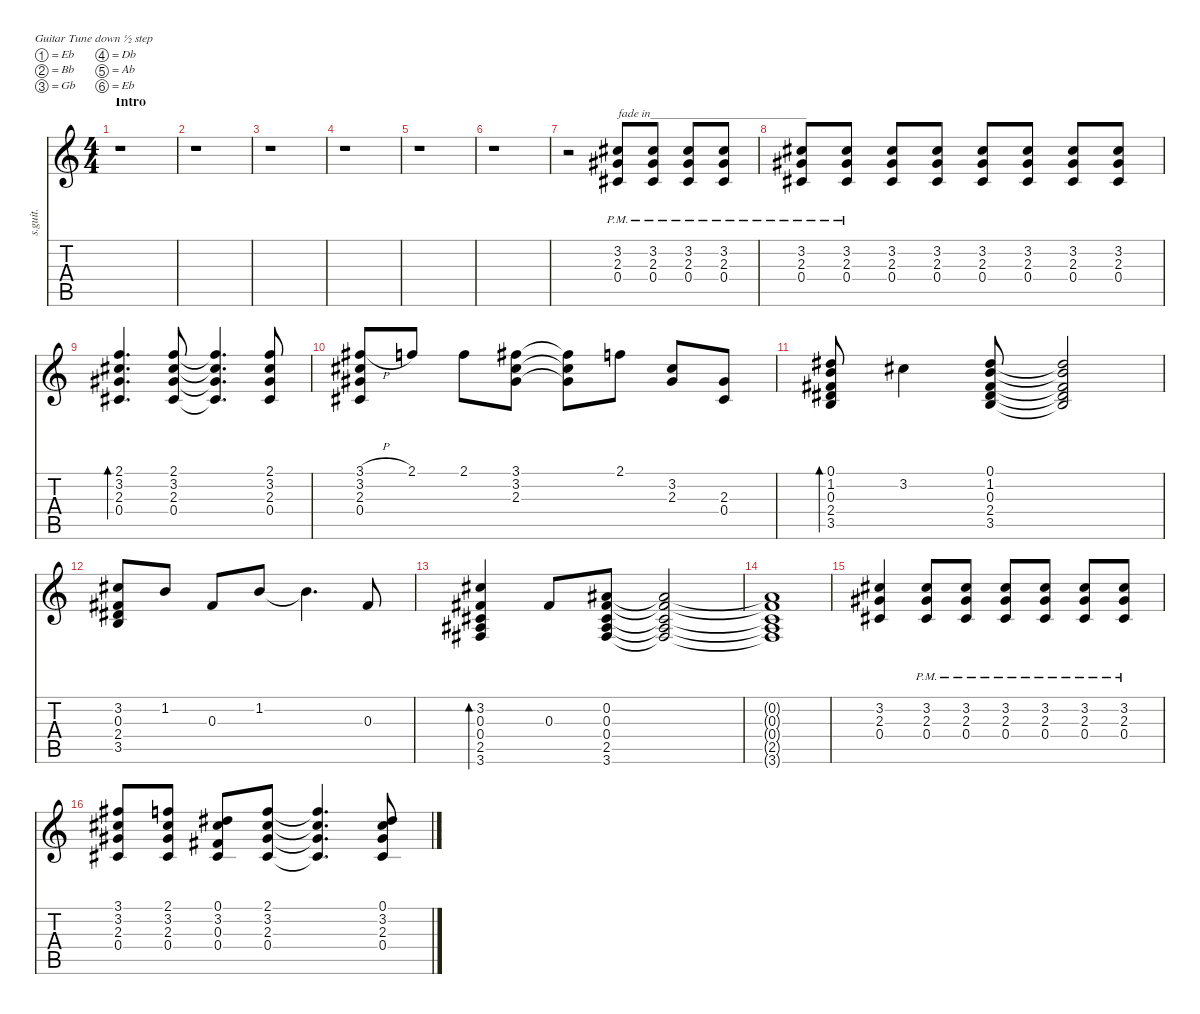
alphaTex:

\defaultSystemsLayout 4
\hideDynamics
\bracketExtendMode nobrackets
\track ("Izzy Stradlin - Rhythm" "s.guit.") {instrument distortionguitar}
\staff {score tabs}
\tuning (Eb4 Bb3 Gb3 Db3 Ab2 Eb2)
\ts (4 4)
\beaming (8 2 2 2 2)
\section ("" "Intro")
\tempo (125 hide)
\clef g2
\ks c
r.1{dy p instrument distortionguitar} |
r.1 |
r.1 |
r.1 |
r.1 |
r.1 |
r.2 (3.2{pm acc #} 2.3{pm acc #} 0.4{pm acc #}).8{txt "fade in__________________________" lyrics (0 "") lyrics (1 "") lyrics (2 "") lyrics (3 "") lyrics (4 "")} (3.2{pm acc #} 2.3{pm acc #} 0.4{pm acc #}).8{lyrics (0 "") lyrics (1 "") lyrics (2 "") lyrics (3 "") lyrics (4 "")} (3.2{pm acc #} 2.3{pm acc #} 0.4{pm acc #}).8{lyrics (0 "") lyrics (1 "") lyrics (2 "") lyrics (3 "") lyrics (4 "") dy mp} (3.2{pm acc #} 2.3{pm acc #} 0.4{pm acc #}).8{lyrics (0 "") lyrics (1 "") lyrics (2 "") lyrics (3 "") lyrics (4 "")} |
(3.2{pm acc #} 2.3{pm acc #} 0.4{pm acc #}).8{lyrics (0 "") lyrics (1 "") lyrics (2 "") lyrics (3 "") lyrics (4 "") dy mf} (3.2{pm acc #} 2.3{pm acc #} 0.4{pm acc #}).8{lyrics (0 "") lyrics (1 "") lyrics (2 "") lyrics (3 "") lyrics (4 "")} (3.2{acc #} 2.3{acc #} 0.4{acc #}).8{lyrics (0 "") lyrics (1 "") lyrics (2 "") lyrics (3 "") lyrics (4 "")} (3.2{acc #} 2.3{acc #} 0.4{acc #}).8{lyrics (0 "") lyrics (1 "") lyrics (2 "") lyrics (3 "") lyrics (4 "")} (3.2{acc #} 2.3{acc #} 0.4{acc #}).8{lyrics (0 "") lyrics (1 "") lyrics (2 "") lyrics (3 "") lyrics (4 "") dy f} (3.2{acc #} 2.3{acc #} 0.4{acc #}).8{lyrics (0 "") lyrics (1 "") lyrics (2 "") lyrics (3 "") lyrics (4 "")} (3.2{acc #} 2.3{acc #} 0.4{acc #}).8{lyrics (0 "") lyrics (1 "") lyrics (2 "") lyrics (3 "") lyrics (4 "")} (3.2{acc #} 2.3{acc #} 0.4{acc #}).8{lyrics (0 "") lyrics (1 "") lyrics (2 "") lyrics (3 "") lyrics (4 "")} |
(2.1 3.2{acc #} 2.3{acc #} 0.4{acc #}).4{d bd 30 lyrics (0 "") lyrics (1 "") lyrics (2 "") lyrics (3 "") lyrics (4 "")} (2.1 3.2{acc #} 2.3{acc #} 0.4{acc #}).8{lyrics (0 "") lyrics (1 "") lyrics (2 "") lyrics (3 "") lyrics (4 "")} (2.1{t} 3.2{t acc #} 2.3{t acc #} 0.4{t acc #}).4{d lyrics (0 "") lyrics (1 "") lyrics (2 "") lyrics (3 "") lyrics (4 "")} (2.1 3.2{acc #} 2.3{acc #} 0.4{acc #}).8{lyrics (0 "") lyrics (1 "") lyrics (2 "") lyrics (3 "") lyrics (4 "")} |
(3.1{h acc #} 3.2{acc #} 2.3{acc #} 0.4{acc #}).8{lyrics (0 "") lyrics (1 "") lyrics (2 "") lyrics (3 "") lyrics (4 "")} 2.1.8{lyrics (0 "") lyrics (1 "") lyrics (2 "") lyrics (3 "") lyrics (4 "")} 2.1.8{lyrics (0 "") lyrics (1 "") lyrics (2 "") lyrics (3 "") lyrics (4 "")} (3.1{acc #} 3.2{acc #} 2.3{acc #}).8{lyrics (0 "") lyrics (1 "") lyrics (2 "") lyrics (3 "") lyrics (4 "")} (3.1{t acc #} 3.2{t acc #} 2.3{t acc #}).8{lyrics (0 "") lyrics (1 "") lyrics (2 "") lyrics (3 "") lyrics (4 "")} 2.1.8{lyrics (0 "") lyrics (1 "") lyrics (2 "") lyrics (3 "") lyrics (4 "")} (3.2{acc #} 2.3{acc #}).8{lyrics (0 "") lyrics (1 "") lyrics (2 "") lyrics (3 "") lyrics (4 "")} (2.3{acc #} 0.4{acc #}).8{lyrics (0 "") lyrics (1 "") lyrics (2 "") lyrics (3 "") lyrics (4 "")} |
(0.1{acc #} 1.2 0.3{acc #} 2.4{acc #} 3.5).8{bd 30 lyrics (0 "") lyrics (1 "") lyrics (2 "") lyrics (3 "") lyrics (4 "")} 3.2{acc #}.4{lyrics (0 "") lyrics (1 "") lyrics (2 "") lyrics (3 "") lyrics (4 "")} (0.1{acc #} 1.2 0.3{acc #} 2.4{acc #} 3.5).8{lyrics (0 "") lyrics (1 "") lyrics (2 "") lyrics (3 "") lyrics (4 "")} (0.1{t acc #} 1.2{t} 0.3{t acc #} 2.4{t acc #} 3.5{t}).2{lyrics (0 "") lyrics (1 "") lyrics (2 "") lyrics (3 "") lyrics (4 "")} |
(3.2{acc #} 0.3{acc #} 2.4{acc #} 3.5).8{lyrics (0 "") lyrics (1 "") lyrics (2 "") lyrics (3 "") lyrics (4 "")} 1.2.8{lyrics (0 "") lyrics (1 "") lyrics (2 "") lyrics (3 "") lyrics (4 "")} 0.3{acc #}.8{lyrics (0 "") lyrics (1 "") lyrics (2 "") lyrics (3 "") lyrics (4 "")} 1.2.8{lyrics (0 "") lyrics (1 "") lyrics (2 "") lyrics (3 "") lyrics (4 "")} 1.2{t}.4{d lyrics (0 "") lyrics (1 "") lyrics (2 "") lyrics (3 "") lyrics (4 "")} 0.3{acc #}.8{lyrics (0 "") lyrics (1 "") lyrics (2 "") lyrics (3 "") lyrics (4 "")} |
(3.2{acc #} 0.3{acc #} 0.4{acc #} 2.5{acc #} 3.6{acc #}).4{bd 30 lyrics (0 "") lyrics (1 "") lyrics (2 "") lyrics (3 "") lyrics (4 "")} 0.3{acc #}.8{lyrics (0 "") lyrics (1 "") lyrics (2 "") lyrics (3 "") lyrics (4 "")} (0.2{acc #} 0.3{acc #} 0.4{acc #} 2.5{acc #} 3.6{acc #}).8{lyrics (0 "") lyrics (1 "") lyrics (2 "") lyrics (3 "") lyrics (4 "")} (0.2{t acc #} 0.3{t acc #} 0.4{t acc #} 2.5{t acc #} 3.6{t acc #}).2{lyrics (0 "") lyrics (1 "") lyrics (2 "") lyrics (3 "") lyrics (4 "")} |
(0.2{t acc #} 0.3{t acc #} 0.4{t acc #} 2.5{t acc #} 3.6{t acc #}).1{lyrics (0 "") lyrics (1 "") lyrics (2 "") lyrics (3 "") lyrics (4 "")} |
(3.2{acc #} 2.3{acc #} 0.4{acc #}).4{lyrics (0 "") lyrics (1 "") lyrics (2 "") lyrics (3 "") lyrics (4 "")} (3.2{pm acc #} 2.3{pm acc #} 0.4{pm acc #}).8{lyrics (0 "") lyrics (1 "") lyrics (2 "") lyrics (3 "") lyrics (4 "")} (3.2{pm acc #} 2.3{pm acc #} 0.4{pm acc #}).8{lyrics (0 "") lyrics (1 "") lyrics (2 "") lyrics (3 "") lyrics (4 "")} (3.2{pm acc #} 2.3{pm acc #} 0.4{pm acc #}).8{lyrics (0 "") lyrics (1 "") lyrics (2 "") lyrics (3 "") lyrics (4 "")} (3.2{pm acc #} 2.3{pm acc #} 0.4{pm acc #}).8{lyrics (0 "") lyrics (1 "") lyrics (2 "") lyrics (3 "") lyrics (4 "")} (3.2{pm acc #} 2.3{pm acc #} 0.4{pm acc #}).8{lyrics (0 "") lyrics (1 "") lyrics (2 "") lyrics (3 "") lyrics (4 "")} (3.2{pm acc #} 2.3{pm acc #} 0.4{pm acc #}).8{lyrics (0 "") lyrics (1 "") lyrics (2 "") lyrics (3 "") lyrics (4 "")} |
(3.1{acc #} 3.2{acc #} 2.3{acc #} 0.4{acc #}).8{lyrics (0 "") lyrics (1 "") lyrics (2 "") lyrics (3 "") lyrics (4 "")} (2.1 3.2{acc #} 2.3{acc #} 0.4{acc #}).8{lyrics (0 "") lyrics (1 "") lyrics (2 "") lyrics (3 "") lyrics (4 "")} (0.1{acc #} 3.2{acc #} 0.3{acc #} 0.4{acc #}).8{lyrics (0 "") lyrics (1 "") lyrics (2 "") lyrics (3 "") lyrics (4 "")} (2.1 3.2{acc #} 2.3{acc #} 0.4{acc #}).8{lyrics (0 "") lyrics (1 "") lyrics (2 "") lyrics (3 "") lyrics (4 "")} (2.1{t} 3.2{t acc #} 2.3{t acc #} 0.4{t acc #}).4{d lyrics (0 "") lyrics (1 "") lyrics (2 "") lyrics (3 "") lyrics (4 "")} (0.1{acc #} 3.2{acc #} 2.3{acc #} 0.4{acc #}).8{lyrics (0 "") lyrics (1 "") lyrics (2 "") lyrics (3 "") lyrics (4 "")}
